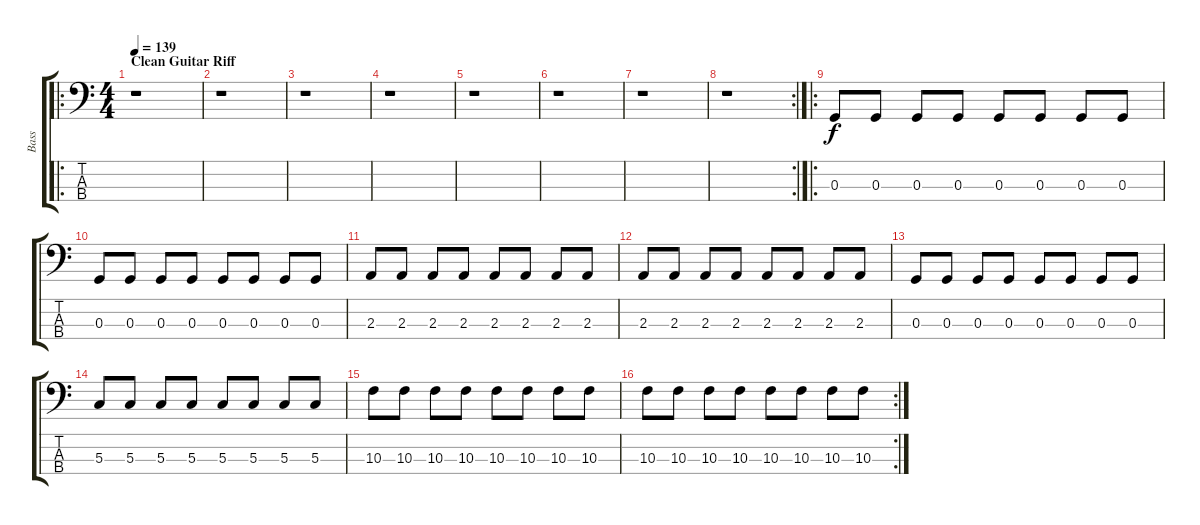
\track ("Bass" "Bass") {instrument electricbasspick}
\staff {score tabs}
\tuning (F2 C2 G1 D1) {hide}
\ro
\ts (4 4)
\section ("" "Clean Guitar Riff")
\tempo 139
\clef f4
\ks c
r.1{dy f} |
r.1 |
r.1 |
r.1 |
r.1 |
r.1 |
r.1 |
\rc 2
r.1 |
\ro
0.3.8 0.3.8 0.3.8 0.3.8 0.3.8 0.3.8 0.3.8 0.3.8 |
0.3.8 0.3.8 0.3.8 0.3.8 0.3.8 0.3.8 0.3.8 0.3.8 |
2.3.8 2.3.8 2.3.8 2.3.8 2.3.8 2.3.8 2.3.8 2.3.8 |
2.3.8 2.3.8 2.3.8 2.3.8 2.3.8 2.3.8 2.3.8 2.3.8 |
0.3.8 0.3.8 0.3.8 0.3.8 0.3.8 0.3.8 0.3.8 0.3.8 |
5.3.8 5.3.8 5.3.8 5.3.8 5.3.8 5.3.8 5.3.8 5.3.8 |
10.3.8 10.3.8 10.3.8 10.3.8 10.3.8 10.3.8 10.3.8 10.3.8 |
\rc 2
10.3.8 10.3.8 10.3.8 10.3.8 10.3.8 10.3.8 10.3.8 10.3.8
